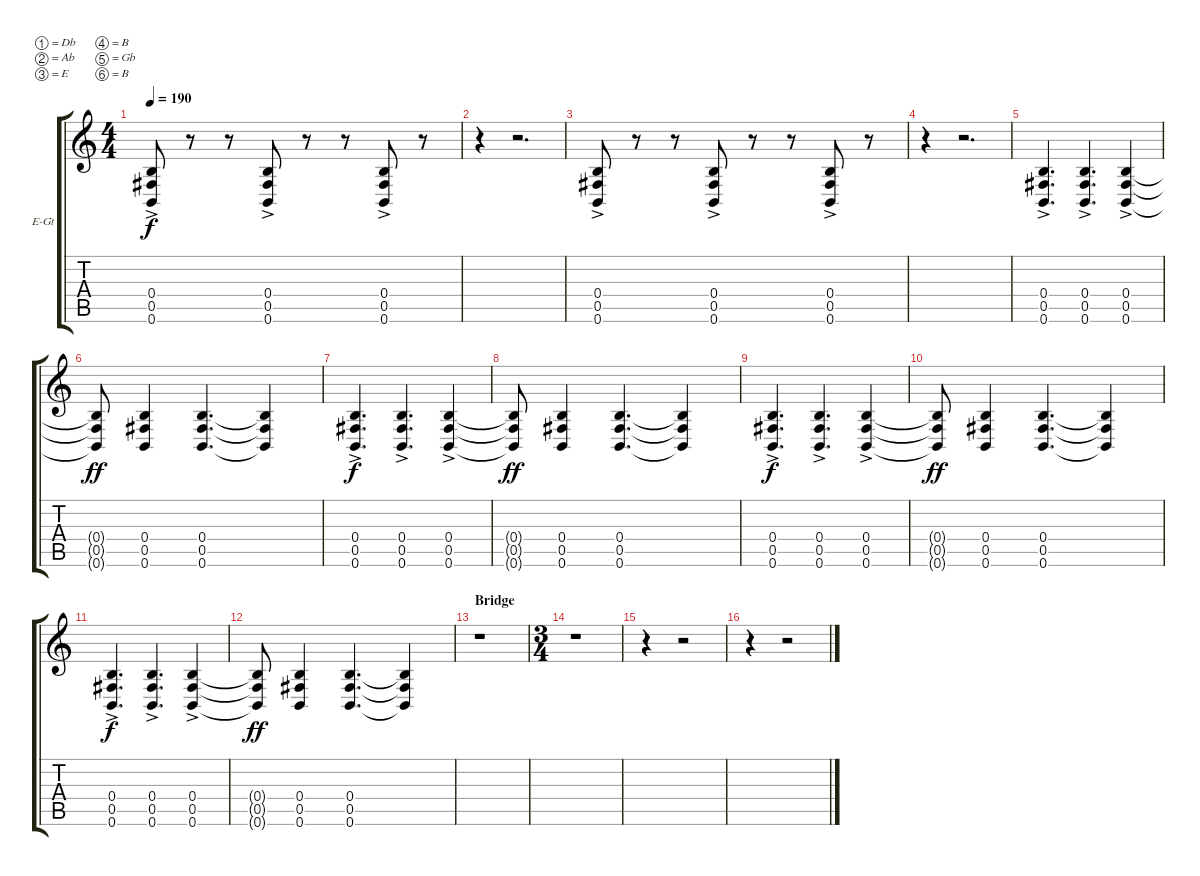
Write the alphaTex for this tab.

\bracketExtendMode groupsimilarinstruments
\firstSystemTrackNameOrientation horizontal
\otherSystemsTrackNameOrientation horizontal
\track ("Will" "E-Gt") {instrument distortionguitar}
\staff {score tabs}
\tuning (Db4 Ab3 E3 B2 Gb2 B1)
\ts (4 4)
\tempo 190
\clef g2
\ks c
(0.4{ac} 0.5{ac} 0.6{ac}).8{dy f} r.8 r.8 (0.4{ac} 0.5{ac} 0.6{ac}).8 r.8 r.8 (0.4{ac} 0.5{ac} 0.6{ac}).8 r.8 |
r.4 r.2{d} |
(0.4{ac} 0.5{ac} 0.6{ac}).8 r.8 r.8 (0.4{ac} 0.5{ac} 0.6{ac}).8 r.8 r.8 (0.4{ac} 0.5{ac} 0.6{ac}).8 r.8 |
r.4 r.2{d} |
(0.4{ac} 0.5{ac} 0.6{ac}).4{d} (0.4{ac} 0.5{ac} 0.6{ac}).4{d} (0.4{ac} 0.5{ac} 0.6{ac}).4 |
(0.4{t} 0.5{t} 0.6{t}).8{dy ff} (0.4 0.5 0.6).4 (0.4 0.5 0.6).4{d} (0.4{t} 0.5{t} 0.6{t}).4 |
(0.4{ac} 0.5{ac} 0.6{ac}).4{d dy f} (0.4{ac} 0.5{ac} 0.6{ac}).4{d} (0.4{ac} 0.5{ac} 0.6{ac}).4 |
(0.4{t} 0.5{t} 0.6{t}).8{dy ff} (0.4 0.5 0.6).4 (0.4 0.5 0.6).4{d} (0.4{t} 0.5{t} 0.6{t}).4 |
(0.4{ac} 0.5{ac} 0.6{ac}).4{d dy f} (0.4{ac} 0.5{ac} 0.6{ac}).4{d} (0.4{ac} 0.5{ac} 0.6{ac}).4 |
(0.4{t} 0.5{t} 0.6{t}).8{dy ff} (0.4 0.5 0.6).4 (0.4 0.5 0.6).4{d} (0.4{t} 0.5{t} 0.6{t}).4 |
(0.4{ac} 0.5{ac} 0.6{ac}).4{d dy f} (0.4{ac} 0.5{ac} 0.6{ac}).4{d} (0.4{ac} 0.5{ac} 0.6{ac}).4 |
(0.4{t} 0.5{t} 0.6{t}).8{dy ff} (0.4 0.5 0.6).4 (0.4 0.5 0.6).4{d} (0.4{t} 0.5{t} 0.6{t}).4 |
\section ("" "Bridge")
r.1 |
\ts (3 4)
\beaming (8 2 2 2 2)
r.1 |
r.4 r.2 |
r.4 r.2
